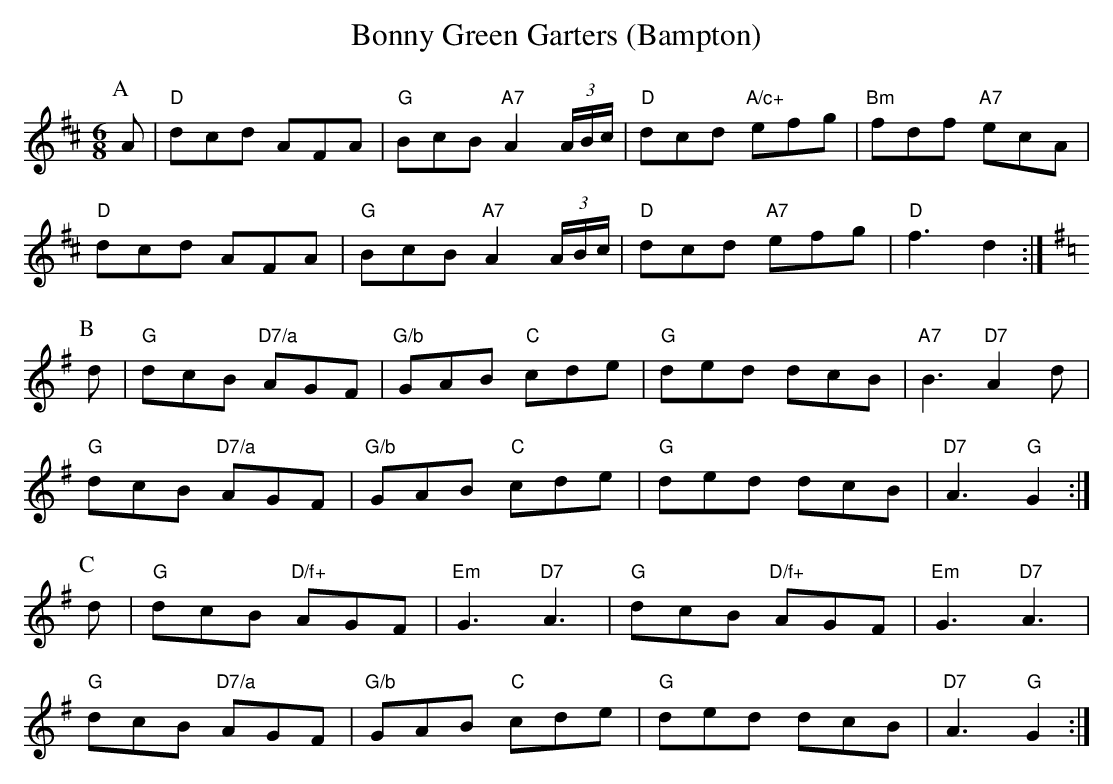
X:1
T:Bonny Green Garters (Bampton)
M:6/8
K:D
P:A
A|"D"dcd AFA|"G"BcB "A7"A2(3A/2B/2c/2|"D"dcd "A/c+"efg|"Bm"fdf "A7"ecA|
"D"dcd AFA|"G"BcB "A7"A2(3A/2B/2c/2|"D"dcd "A7"efg|"D"f3 d2:|
K:G
P:B
d|"G"dcB "D7/a"AGF|"G/b"GAB "C"cde|"G"ded dcB|"A7"B3 "D7"A2d|
"G"dcB "D7/a"AGF|"G/b"GAB "C"cde|"G"ded dcB|"D7"A3 "G"G2:|
P:C
d|"G"dcB "D/f+"AGF|"Em"G3 "D7"A3|"G"dcB "D/f+"AGF|"Em"G3 "D7"A3|
"G"dcB "D7/a"AGF|"G/b"GAB "C"cde|"G"ded dcB|"D7"A3 "G"G2:|
